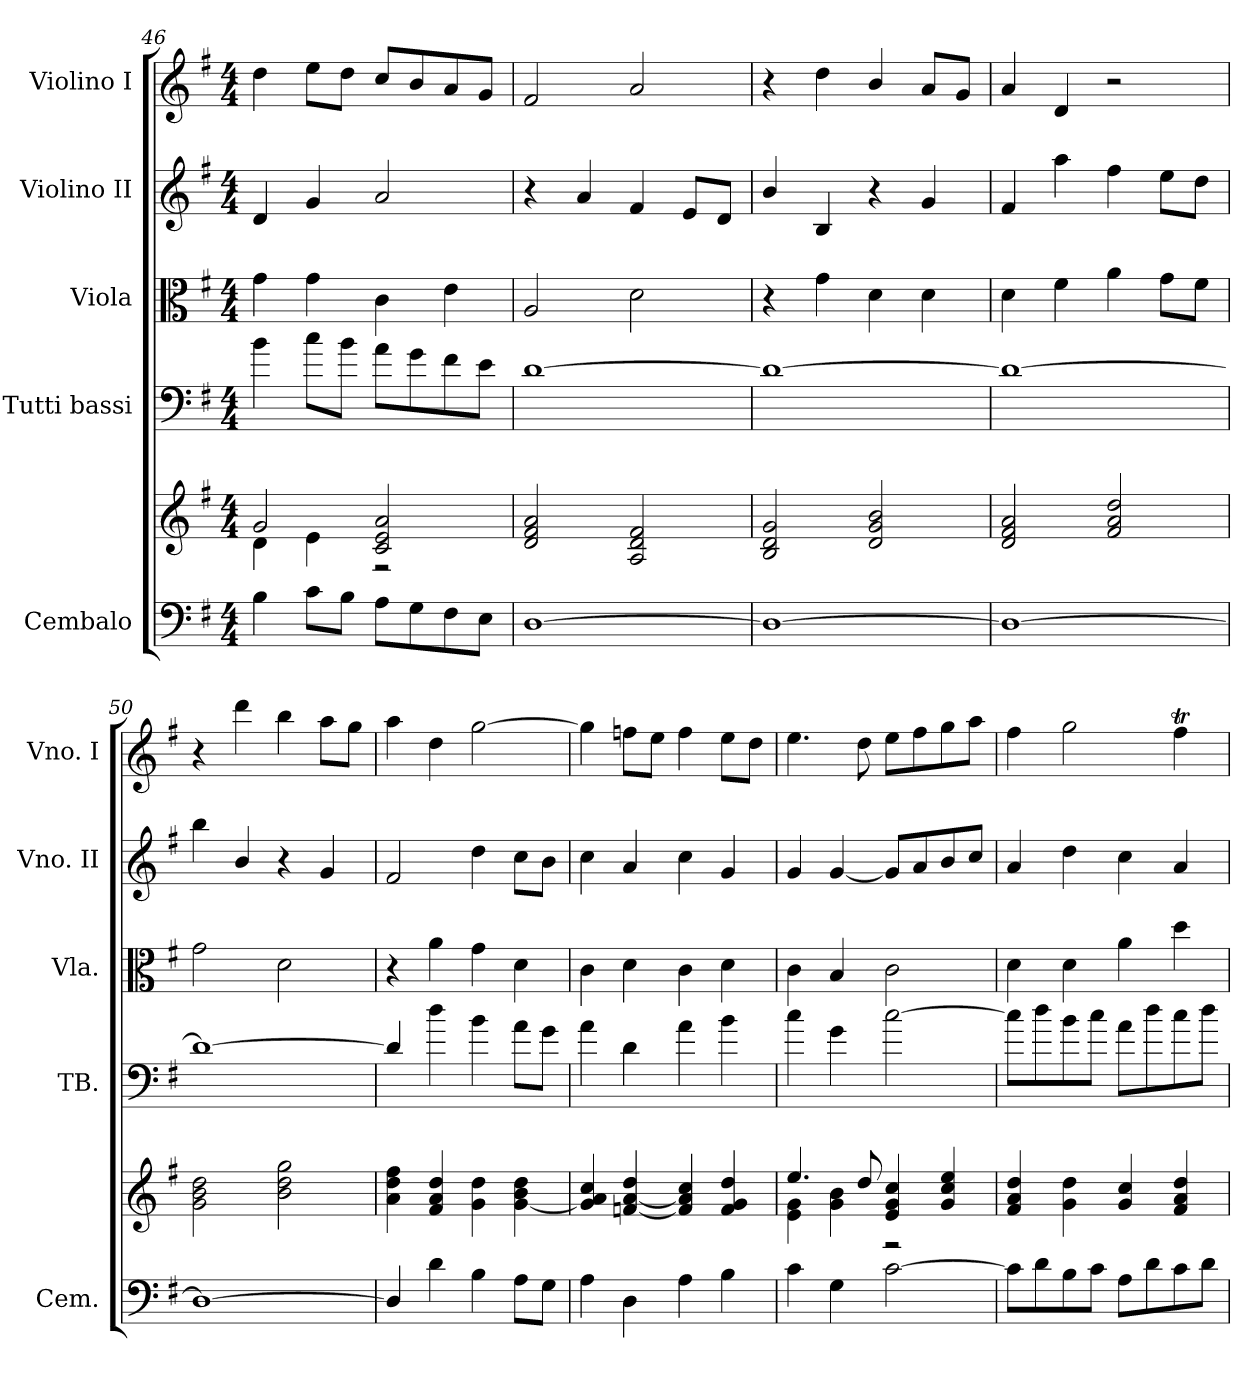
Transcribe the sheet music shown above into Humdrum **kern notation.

**kern	**kern	**kern	**kern	**kern	**kern
*part5	*part5	*part4	*part3	*part2	*part1
*staff6	*staff5	*staff4	*staff3	*staff2	*staff1
*I"Cembalo	*	*I"Tutti bassi	*I"Viola	*I"Violino II	*I"Violino I
*I'Cem.	*	*I'TB.	*I'Vla.	*I'Vno. II	*I'Vno. I
*clefF4	*clefG2	*clefF4	*clefC3	*clefG2	*clefG2
*	*	*ITrd7c12	*	*	*
*k[f#]	*k[f#]	*k[f#]	*k[f#]	*k[f#]	*k[f#]
*G:	*G:	*G:	*G:	*G:	*G:
*M4/4	*M4/4	*M4/4	*M4/4	*M4/4	*M4/4
=46	=46	=46	=46	=46	=46
*	*^	*	*	*	*
4B\	2g/	4d\	4B\	4g\	4d/	4dd\
8c\L	.	4e\	8c\L	4g\	4g/	8ee\L
8B\J	.	.	8B\J	.	.	8dd\J
8A\L	2c/ 2e/ 2a/	2rF	8A\L	4c\	2a/	8cc/L
8G\	.	.	8G\	.	.	8b/
8F#\	.	.	8F#\	4e\	.	8a/
8E\J	.	.	8E\J	.	.	8g/J
*	*v	*v	*	*	*	*
=47	=47	=47	=47	=47	=47
[1D	2d/ 2f#/ 2a/	[1D	2A/	4r	2f#/
.	.	.	.	4a/	.
.	2A/ 2d/ 2f#/	.	2d\	4f#/	2a/
.	.	.	.	8e/L	.
.	.	.	.	8d/J	.
=48	=48	=48	=48	=48	=48
1D_	2B/ 2d/ 2g/	1D_	4r	4b/	4r
.	.	.	4g\	4B/	4dd\
.	2d/ 2g/ 2b/	.	4d\	4r	4b/
.	.	.	4d\	4g/	8a/L
.	.	.	.	.	8g/J
!!LO:PB:g=z
=49	=49	=49	=49	=49	=49
1D_	2d/ 2f#/ 2a/	1D_	4d\	4f#/	4a/
.	.	.	4f#\	4aa\	4d/
.	2f#/ 2a/ 2dd/	.	4a\	4ff#\	2r
.	.	.	8g\L	8ee\L	.
.	.	.	8f#\J	8dd\J	.
=50	=50	=50	=50	=50	=50
1D_	2g\ 2b\ 2dd\	1D_	2g\	4bb\	4r
.	.	.	.	4b/	4ddd\
.	2b\ 2dd\ 2gg\	.	2d\	4r	4bb\
.	.	.	.	4g/	8aa\L
.	.	.	.	.	8gg\J
=51	=51	=51	=51	=51	=51
4D/]	4a\ 4dd\ 4ff#\	4D/]	4r	2f#/	4aa\
4d\	4f#/ 4a/ 4dd/	4d\	4a\	.	4dd\
4B\	4g\ 4dd\	4B\	4g\	4dd\	[2gg\
8A\L	[4g\ 4b\ 4dd\	8A\L	4d\	8cc\L	.
8G\J	.	8G\J	.	8b\J	.
=52	=52	=52	=52	=52	=52
4A\	4g/] 4a/ 4cc/	4A\	4c\	4cc\	4gg\]
4D\	[4fn/ [4a/ 4dd/	4D\	4d\	4a/	8ffn\L
.	.	.	.	.	8ee\J
4A\	4f/] 4a/] 4cc/	4A\	4c\	4cc\	4ff\
4B\	4f/ 4g/ 4dd/	4B\	4d\	4g/	8ee\L
.	.	.	.	.	8dd\J
=53	=53	=53	=53	=53	=53
*	*^	*	*	*	*
4c\	4.ee/	4e\ 4g\	4c\	4c\	4g/	4.ee\
4G\	.	4g\ 4b\	4G\	4B/	[4g/	.
.	8dd/	.	.	.	.	8dd\
[2c\	4e/ 4g/ 4cc/	2rG	[2c\	2c\	8g/L]	8ee\L
.	.	.	.	.	8a/	8ff#\
.	4g/ 4cc/ 4ee/	.	.	.	8b/	8gg\
.	.	.	.	.	8cc/J	8aa\J
*	*v	*v	*	*	*	*
!!LO:LB:g=z
=54	=54	=54	=54	=54	=54
8c\L]	4f#/ 4a/ 4dd/	8c\L]	4d\	4a/	4ff#\
8d\	.	8d\	.	.	.
8B\	4g\ 4dd\	8B\	4d\	4dd\	2gg\
8c\J	.	8c\J	.	.	.
8A\L	4g/ 4cc/	8A\L	4a\	4cc\	.
8d\	.	8d\	.	.	.
8c\	4f#/ 4a/ 4dd/	8c\	4dd\	4a/	4ff#t\
8d\J	.	8d\J	.	.	.
=	=	=	=	=	=
*-	*-	*-	*-	*-	*-
